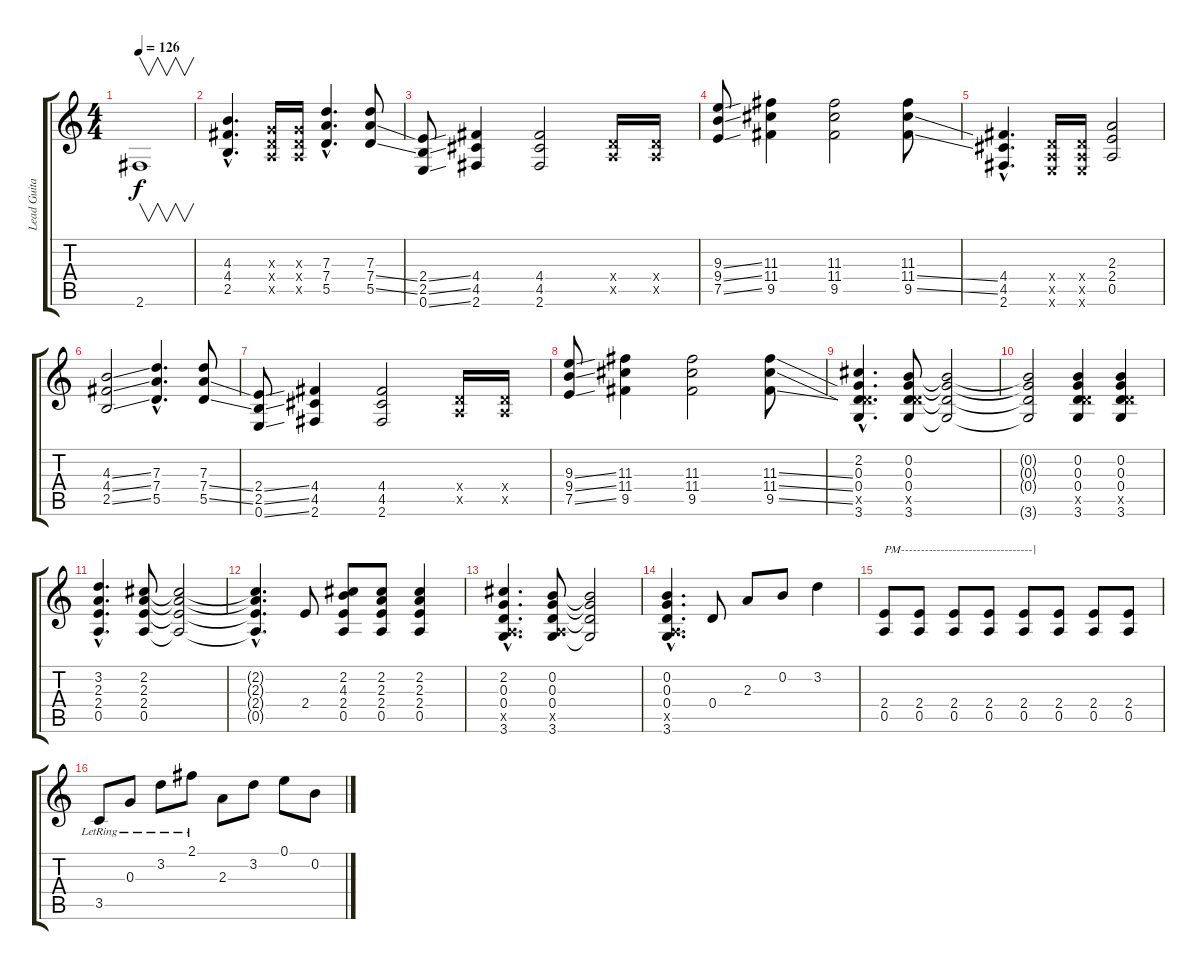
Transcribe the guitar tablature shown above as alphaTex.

\track ("Lead Guitar" "Lead Guita") {instrument overdrivenguitar}
\staff {score tabs}
\tuning (E4 B3 G3 D3 A2 E2) {hide}
\ts (4 4)
\tempo 126
\clef g2
\ks c
2.6.1{v dy f} |
(4.3{hac} 4.4{hac} 2.5{hac}).4{d} (0.3{x} 0.4{x} 0.5{x}).16 (0.3{x} 0.4{x} 0.5{x}).16 (7.3{hac} 7.4{hac} 5.5{hac}).4{d} (7.3 7.4{ss} 5.5{ss}).8 |
(2.4{ss} 2.5{ss} 0.6{ss}).8 (4.4 4.5 2.6).4 (4.4 4.5 2.6).2 (0.4{x} 0.5{x}).16 (0.4{x} 0.5{x}).16 |
(9.3{ss} 9.4{ss} 7.5{ss}).8 (11.3 11.4 9.5).4 (11.3 11.4 9.5).2 (11.3 11.4{ss} 9.5{ss}).8 |
(4.4{hac} 4.5{hac} 2.6{hac}).4{d volume 14} (0.4{x} 0.5{x} 0.6{x}).16 (0.4{x} 0.5{x} 0.6{x}).16 (2.3 2.4 0.5).2 |
(4.3{ss} 4.4{ss} 2.5{ss}).2 (7.3{hac} 7.4{hac} 5.5{hac}).4{d} (7.3 7.4{ss} 5.5{ss}).8 |
(2.4{ss} 2.5{ss} 0.6{ss}).8 (4.4 4.5 2.6).4 (4.4 4.5 2.6).2 (0.4{x} 0.5{x}).16 (0.4{x} 0.5{x}).16 |
(9.3{ss} 9.4{ss} 7.5{ss}).8 (11.3 11.4 9.5).4 (11.3 11.4 9.5).2 (11.3{ss} 11.4{ss} 9.5{ss}).8 |
(2.2{hac} 0.3{hac} 0.4{hac} 5.5{hac x} 3.6{hac}).4{d} (0.2 0.3 0.4 5.5{x} 3.6).8 (0.2{t} 0.3{t} 0.4{t} 3.6{t}).2 |
(0.2{t} 0.3{t} 0.4{t} 3.6{t}).2 (0.2 0.3 0.4 5.5{x} 3.6).4 (0.2 0.3 0.4 5.5{x} 3.6).4 |
(3.2{hac} 2.3{hac} 2.4{hac} 0.5{hac}).4{d} (2.2 2.3 2.4 0.5).8 (2.2{t} 2.3{t} 2.4{t} 0.5{t}).2 |
(2.2{hac t} 2.3{hac t} 2.4{hac t} 0.5{hac t}).4{d} 2.4.8 (2.2 4.3 2.4 0.5).8 (2.2 2.3 2.4 0.5).8 (2.2 2.3 2.4 0.5).4 |
(2.2{hac} 0.3{hac} 0.4{hac} 0.5{hac x} 3.6{hac}).4{d} (0.2 0.3 0.4 0.5{x} 3.6).8 (0.2{t} 0.3{t} 0.4{t} 3.6{t}).2 |
(0.2{hac} 0.3{hac} 0.4{hac} 0.5{hac x} 3.6{hac}).4{d} 0.4.8 2.3.8 0.2.8 3.2.4 |
(2.4 0.5).8{txt "PM---------------------------------|"} (2.4 0.5).8 (2.4 0.5).8 (2.4 0.5).8 (2.4 0.5).8 (2.4 0.5).8 (2.4 0.5).8 (2.4 0.5).8 |
3.5{lr}.8 0.3{lr}.8 3.2{lr}.8 2.1{lr}.8 2.3.8 3.2.8 0.1.8 0.2.8
